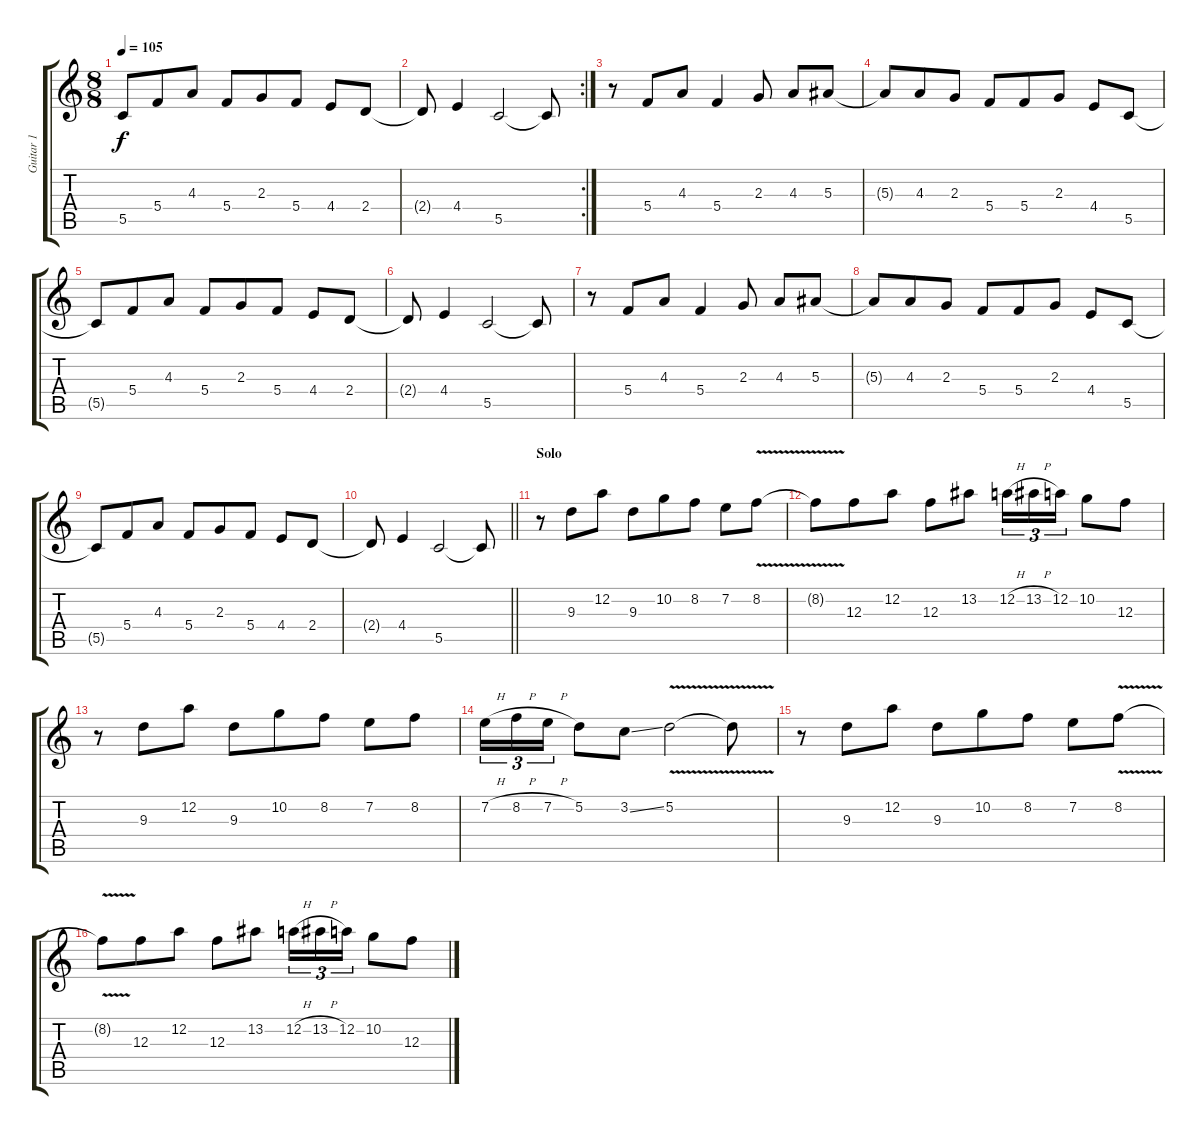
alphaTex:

\track ("Guitar 1" "Guitar 1") {instrument distortionguitar}
\staff {score tabs}
\tuning (D4 A3 F3 C3 G2 D2) {hide}
\ts (8 8)
\tempo 105
\clef g2
\ks c
5.5{t}.8{dy f} 5.4.8 4.3.8 5.4.8 2.3.8 5.4.8 4.4.8 2.4.8 |
\rc 2
2.4{t}.8 4.4.4 5.5.2 5.5{t}.8 |
r.8 5.4.8 4.3.8 5.4.4 2.3.8 4.3.8 5.3.8 |
5.3{t}.8 4.3.8 2.3.8 5.4.8 5.4.8 2.3.8 4.4.8 5.5.8 |
5.5{t}.8 5.4.8 4.3.8 5.4.8 2.3.8 5.4.8 4.4.8 2.4.8 |
2.4{t}.8 4.4.4 5.5.2 5.5{t}.8 |
r.8 5.4.8 4.3.8 5.4.4 2.3.8 4.3.8 5.3.8 |
5.3{t}.8 4.3.8 2.3.8 5.4.8 5.4.8 2.3.8 4.4.8 5.5.8 |
5.5{t}.8 5.4.8 4.3.8 5.4.8 2.3.8 5.4.8 4.4.8 2.4.8 |
\barLineRight lightlight
2.4{t}.8 4.4.4 5.5.2 5.5{t}.8 |
\section ("" "Solo")
r.8 9.3.8 12.2.8 9.3.8 10.2.8 8.2.8 7.2.8 8.2{v}.8 |
8.2{t}.8 12.3.8 12.2.8 12.3.8 13.2.8 12.2{h}.16{tu (3 2)} 13.2{h}.16{tu (3 2)} 12.2.16{tu (3 2)} 10.2.8 12.3.8 |
r.8 9.3.8 12.2.8 9.3.8 10.2.8 8.2.8 7.2.8 8.2.8 |
7.2{h}.16{tu (3 2)} 8.2{h}.16{tu (3 2)} 7.2{h}.16{tu (3 2)} 5.2.8 3.2{ss}.8 5.2{v}.2 5.2{t}.8 |
r.8 9.3.8 12.2.8 9.3.8 10.2.8 8.2.8 7.2.8 8.2{v}.8 |
8.2{t}.8 12.3.8 12.2.8 12.3.8 13.2.8 12.2{h}.16{tu (3 2)} 13.2{h}.16{tu (3 2)} 12.2.16{tu (3 2)} 10.2.8 12.3.8
